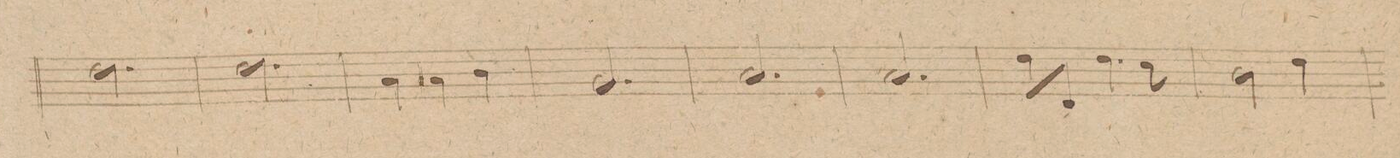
**kern	**dynam
*I"Basso.	*
*clefF4	*
*k[b-]	*
*met(c|)	*
*M3/4	*
2.F\	.
=122	=122
2.F\	.
=123	=123
4C\	.
4C#X\	.
4D\	.
=124	=124
2.BB-/	.
=125	=125
2.C/	.
=126	=126
2.C/	.
=127	=127
8F\L	.
8FF/J	.
4.F\	.
8E\	.
=128	=128
2D\	.
4F\	.
=129	=129
*-	*-
